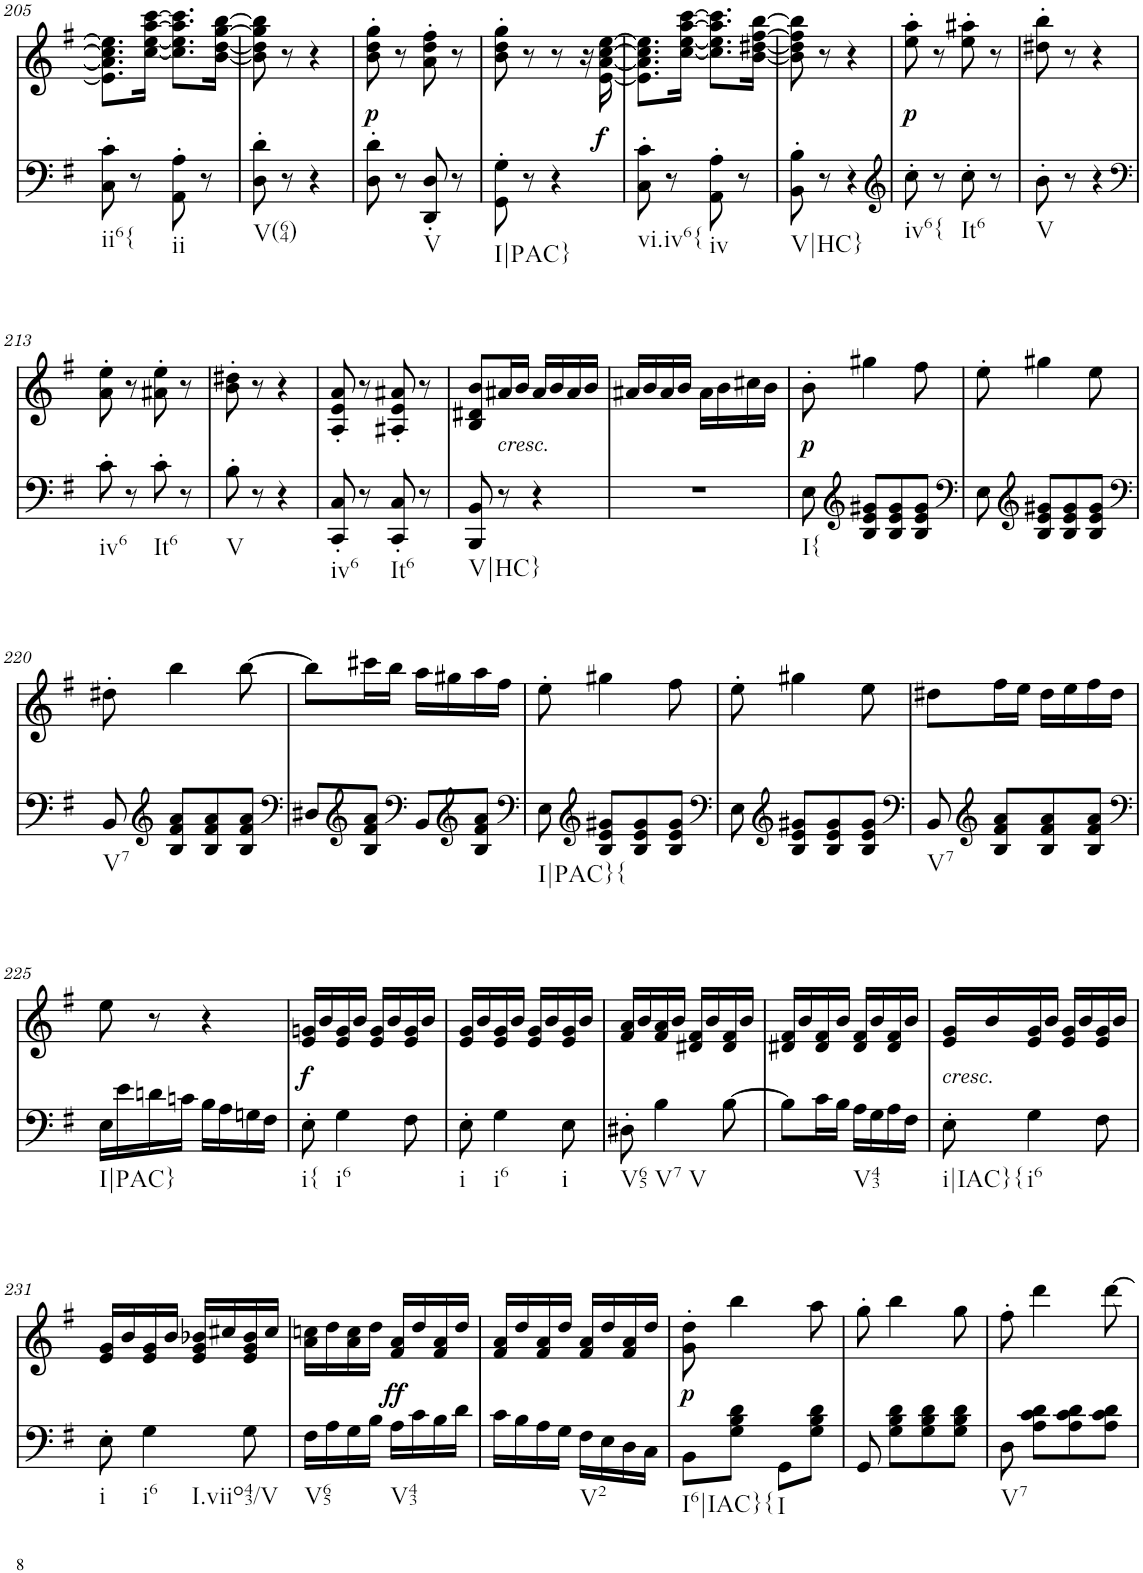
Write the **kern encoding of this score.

**kern	**dynam	**kern	**text	**dynam
*part2	*part2	*part1	*part1	*part1
*staff2	*staff2	*staff1	*staff1	*staff1
*I"piano	*	*I"piano	*	*
*I'Pno	*	*I'Pno	*	*
!!LO:PB:g=z
*clefF4	*	*clefG2	*	*
*k[f#]	*	*k[f#]	*	*
*G:	*	*G:	*	*
*M2/4	*	*M2/4	*	*
=205	=205	=205	=205	=205
!LO:TX:b:t=ii6{	!	!	!	!
8C\' 8c\'	.	8.e\] 8.a\] 8.cc\] 8.ee\]L	.	.
8r	.	.	.	.
.	.	[16cc\ [16ee\ [16aa\ [16ccc\Jk	.	.
!LO:TX:b:t=ii	!	!	!	!
8AA\' 8A\'	.	8.cc\] 8.ee\] 8.aa\] 8.ccc\]L	.	.
8r	.	.	.	.
.	.	[16b\ [16dd\ [16gg\ [16bb\Jk	.	.
=206	=206	=206	=206	=206
!LO:TX:b:t=V(64)	!	!	!	!
8D\' 8d\'	.	8b\] 8dd\] 8gg\] 8bb\]	.	.
8r	.	8r	.	.
4r	.	4r	.	.
=207	=207	=207	=207	=207
!	!	!	!LO:LY:b	!LO:DY:b
8D\' 8d\'	.	8b\' 8dd\' 8gg\'	p	p
8r	.	8r	.	.
!LO:TX:b:t=V	!	!	!	!
8DD/' 8D/'	.	8a\' 8dd\' 8ff#\'	.	.
8r	.	8r	.	.
=208	=208	=208	=208	=208
!LO:TX:b:t=I|PAC}	!	!	!	!
8GG\' 8G\'	.	8b\' 8dd\' 8gg\'	.	.
8r	.	8r	.	.
!	!LO:DY:a	!	!	!
4r	f	8r	.	.
.	.	16r	.	.
!	!	!	!LO:LY:b	!
.	.	[16e\ [16a\ [16cc\ [16ee\	f	.
=209	=209	=209	=209	=209
!LO:TX:b:t=vi.iv6{	!	!	!	!
8C\' 8c\'	.	8.e\] 8.a\] 8.cc\] 8.ee\]L	.	.
8r	.	.	.	.
.	.	[16cc\ [16ee\ [16aa\ [16ccc\Jk	.	.
!LO:TX:b:t=iv	!	!	!	!
8AA\' 8A\'	.	8.cc\] 8.ee\] 8.aa\] 8.ccc\]L	.	.
8r	.	.	.	.
.	.	[16b\ [16dd#X\ [16ff#\ [16bb\Jk	.	.
=210	=210	=210	=210	=210
!LO:TX:b:t=V|HC}	!	!	!	!
8BB\' 8B\'	.	8b\] 8dd#\] 8ff#\] 8bb\]	.	.
8r	.	8r	.	.
4r	.	4r	.	.
=211	=211	=211	=211	=211
*clefG2	*	*	*	*
!LO:TX:b:t=iv6{	!	!	!	!
!	!	!	!LO:LY:b	!LO:DY:b
8cc'\	.	8ee\' 8aa\'	p	p
8r	.	8r	.	.
!LO:TX:b:t=It6	!	!	!	!
8cc'\	.	8ee\' 8aa#X\'	.	.
8r	.	8r	.	.
=212	=212	=212	=212	=212
!LO:TX:b:t=V	!	!	!	!
8b'\	.	8dd#X\' 8bb\'	.	.
8r	.	8r	.	.
4r	.	4r	.	.
!!LO:LB:g=z
=213	=213	=213	=213	=213
*clefF4	*	*	*	*
!LO:TX:b:t=iv6	!	!	!	!
8c'\	.	8a\' 8ee\'	.	.
8r	.	8r	.	.
!LO:TX:b:t=It6	!	!	!	!
8c'\	.	8a#X\' 8ee\'	.	.
8r	.	8r	.	.
=214	=214	=214	=214	=214
!LO:TX:b:t=V	!	!	!	!
8B'\	.	8b\' 8dd#X\'	.	.
8r	.	8r	.	.
4r	.	4r	.	.
=215	=215	=215	=215	=215
!LO:TX:b:t=iv6	!	!	!	!
8CC/' 8C/'	.	8A/' 8e/' 8a/'	.	.
8r	.	8r	.	.
!LO:TX:b:t=It6	!	!	!	!
8CC/' 8C/'	.	8A#X/' 8e/' 8a#X/'	.	.
8r	.	8r	.	.
=216	=216	=216	=216	=216
!LO:TX:b:t=V|HC}	!	!	!	!
8BBB/ 8BB/	.	8B/ 8d#X/ 8b/L	.	.
!	!	!LO:TX:b:i:t=cresc.	!	!
!	!	!	!LO:LY:b	!
8r	.	16a#X/L	<	.
.	.	16b/JJ	.	.
4r	.	16a#/LL	.	.
.	.	16b/	.	.
.	.	16a#/	.	.
.	.	16b/JJ	.	.
=217	=217	=217	=217	=217
2r	.	16a#X/LL	.	.
.	.	16b/	.	.
.	.	16a#/	.	.
.	.	16b/JJ	.	.
.	.	16a#\LL	.	.
.	.	16b\	.	.
.	.	16cc#X\	.	.
.	.	16b\JJ	.	.
=218	=218	=218	=218	=218
!LO:TX:b:t=I{	!	!	!	!
!	!	!	!LO:LY:b	!LO:DY:b
8E\	.	8b'\	p	p
*clefG2	*	*	*	*
8B/ 8e/ 8g#X/L	.	4gg#X\	.	.
8B/ 8e/ 8g#/	.	.	.	.
8B/ 8e/ 8g#/J	.	8ff#\	.	.
=219	=219	=219	=219	=219
*clefF4	*	*	*	*
8E\	.	8ee'\	.	.
*clefG2	*	*	*	*
8B/ 8e/ 8g#X/L	.	4gg#X\	.	.
8B/ 8e/ 8g#/	.	.	.	.
8B/ 8e/ 8g#/J	.	8ee\	.	.
!!LO:LB:g=z
=220	=220	=220	=220	=220
*clefF4	*	*	*	*
!LO:TX:b:t=V7	!	!	!	!
8BB/	.	8dd#X'\	.	.
*clefG2	*	*	*	*
8B/ 8f#/ 8a/L	.	4bb\	.	.
8B/ 8f#/ 8a/	.	.	.	.
8B/ 8f#/ 8a/J	.	[8bb\	.	.
=221	=221	=221	=221	=221
*clefF4	*	*	*	*
8D#X/L	.	8bb\L]	.	.
*clefG2	*	*	*	*
8B/ 8f#/ 8a/J	.	16ccc#X\L	.	.
.	.	16bb\JJ	.	.
*clefF4	*	*	*	*
8BB/L	.	16aa\LL	.	.
.	.	16gg#X\	.	.
*clefG2	*	*	*	*
8B/ 8f#/ 8a/J	.	16aa\	.	.
.	.	16ff#\JJ	.	.
=222	=222	=222	=222	=222
*clefF4	*	*	*	*
!LO:TX:b:t=I|PAC}{	!	!	!	!
8E\	.	8ee'\	.	.
*clefG2	*	*	*	*
8B/ 8e/ 8g#X/L	.	4gg#X\	.	.
8B/ 8e/ 8g#/	.	.	.	.
8B/ 8e/ 8g#/J	.	8ff#\	.	.
=223	=223	=223	=223	=223
*clefF4	*	*	*	*
8E\	.	8ee'\	.	.
*clefG2	*	*	*	*
8B/ 8e/ 8g#X/L	.	4gg#X\	.	.
8B/ 8e/ 8g#/	.	.	.	.
8B/ 8e/ 8g#/J	.	8ee\	.	.
=224	=224	=224	=224	=224
*clefF4	*	*	*	*
!LO:TX:b:t=V7	!	!	!	!
8BB/	.	8dd#X\L	.	.
*clefG2	*	*	*	*
8B/ 8f#/ 8a/L	.	16ff#\L	.	.
.	.	16ee\JJ	.	.
8B/ 8f#/ 8a/	.	16dd#\LL	.	.
.	.	16ee\	.	.
8B/ 8f#/ 8a/J	.	16ff#\	.	.
.	.	16dd#\JJ	.	.
!!LO:LB:g=z
=225	=225	=225	=225	=225
*clefF4	*	*	*	*
!LO:TX:b:t=I|PAC}	!	!	!	!
16E\LL	.	8ee\	.	.
16e\	.	.	.	.
16dn\	.	8r	.	.
16cn\JJ	.	.	.	.
16B\LL	.	4r	.	.
16A\	.	.	.	.
16Gn\	.	.	.	.
16F#\JJ	.	.	.	.
=226	=226	=226	=226	=226
!LO:TX:b:t=i{	!	!	!	!
!	!	!	!LO:LY:b	!LO:DY:b
8E'\	.	16e/ 16gn/LL	f	f
.	.	16b/	.	.
!LO:TX:b:t=i6	!	!	!	!
4G\	.	16e/ 16g/	.	.
.	.	16b/JJ	.	.
.	.	16e/ 16g/LL	.	.
.	.	16b/	.	.
8F#\	.	16e/ 16g/	.	.
.	.	16b/JJ	.	.
=227	=227	=227	=227	=227
!LO:TX:b:t=i	!	!	!	!
8E'\	.	16e/ 16g/LL	.	.
.	.	16b/	.	.
!LO:TX:b:t=i6	!	!	!	!
4G\	.	16e/ 16g/	.	.
.	.	16b/JJ	.	.
.	.	16e/ 16g/LL	.	.
.	.	16b/	.	.
!LO:TX:b:t=i	!	!	!	!
8E\	.	16e/ 16g/	.	.
.	.	16b/JJ	.	.
=228	=228	=228	=228	=228
!LO:TX:b:t=V65	!	!	!	!
8D#X'\	.	16f#/ 16a/LL	.	.
.	.	16b/	.	.
!LO:TX:b:t=V7	!	!	!	!
!LO:TX:b:t=V	!	!	!	!
4B\	.	16f#/ 16a/	.	.
.	.	16b/JJ	.	.
.	.	16d#X/ 16f#/LL	.	.
.	.	16b/	.	.
[8B\	.	16d#/ 16f#/	.	.
.	.	16b/JJ	.	.
=229	=229	=229	=229	=229
8B\L]	.	16d#X/ 16f#/LL	.	.
.	.	16b/	.	.
16c\L	.	16d#/ 16f#/	.	.
16B\JJ	.	16b/JJ	.	.
!LO:TX:b:t=V43	!	!	!	!
16A\LL	.	16d#/ 16f#/LL	.	.
16G\	.	16b/	.	.
16A\	.	16d#/ 16f#/	.	.
16F#\JJ	.	16b/JJ	.	.
=230	=230	=230	=230	=230
!	!	!LO:TX:b:i:t=cresc.	!	!
!LO:TX:b:t=i|IAC}{	!	!	!	!
!	!	!	!LO:LY:b	!
8E'\	.	16e/ 16g/LL	<	.
.	.	16b/	.	.
!LO:TX:b:t=i6	!	!	!	!
4G\	.	16e/ 16g/	.	.
.	.	16b/JJ	.	.
.	.	16e/ 16g/LL	.	.
.	.	16b/	.	.
8F#\	.	16e/ 16g/	.	.
.	.	16b/JJ	.	.
!!LO:LB:g=z
=231	=231	=231	=231	=231
!LO:TX:b:t=i	!	!	!	!
8E'\	.	16e/ 16g/LL	.	.
.	.	16b/	.	.
!LO:TX:b:t=i6	!	!	!	!
!LO:TX:b:t=I.viio43/V	!	!	!	!
4G\	.	16e/ 16g/	.	.
.	.	16b/JJ	.	.
.	.	16e/ 16g/ 16b-X/LL	.	.
.	.	16cc#X/	.	.
8G\	.	16e/ 16g/ 16b-/	.	.
.	.	16cc#/JJ	.	.
=232	=232	=232	=232	=232
!LO:TX:b:t=V65	!	!	!	!
16F#\LL	.	16a\ 16ccn\LL	.	.
16A\	.	16dd\	.	.
16G\	.	16a\ 16cc\	.	.
16B\JJ	.	16dd\JJ	.	.
!LO:TX:b:t=V43	!	!	!	!
!	!	!	!LO:LY:b	!LO:DY:b
16A\LL	.	16f#/ 16a/LL	ff	ff
16c\	.	16dd/	.	.
16B\	.	16f#/ 16a/	.	.
16d\JJ	.	16dd/JJ	.	.
=233	=233	=233	=233	=233
16c\LL	.	16f#/ 16a/LL	.	.
16B\	.	16dd/	.	.
16A\	.	16f#/ 16a/	.	.
16G\JJ	.	16dd/JJ	.	.
!LO:TX:b:t=V2	!	!	!	!
16F#\LL	.	16f#/ 16a/LL	.	.
16E\	.	16dd/	.	.
16D\	.	16f#/ 16a/	.	.
16C\JJ	.	16dd/JJ	.	.
=234	=234	=234	=234	=234
!LO:TX:b:t=I6|IAC}{	!	!	!	!
!	!	!	!	!LO:DY:b
8BB\L	.	8g\' 8dd\'	.	p
!	!	!	!LO:LY:b	!
8G\ 8B\ 8d\J	.	4bb\	p	.
!LO:TX:b:t=I	!	!	!	!
8GG\L	.	.	.	.
8G\ 8B\ 8d\J	.	8aa\	.	.
=235	=235	=235	=235	=235
8GG/	.	8gg'\	.	.
8G\ 8B\ 8d\L	.	4bb\	.	.
8G\ 8B\ 8d\	.	.	.	.
8G\ 8B\ 8d\J	.	8gg\	.	.
=236	=236	=236	=236	=236
!LO:TX:b:t=V7	!	!	!	!
8D\	.	8ff#'\	.	.
8A\ 8c\ 8d\L	.	4ddd\	.	.
8A\ 8c\ 8d\	.	.	.	.
8A\ 8c\ 8d\J	.	[8ddd\	.	.
=	=	=	=	=
*-	*-	*-	*-	*-
